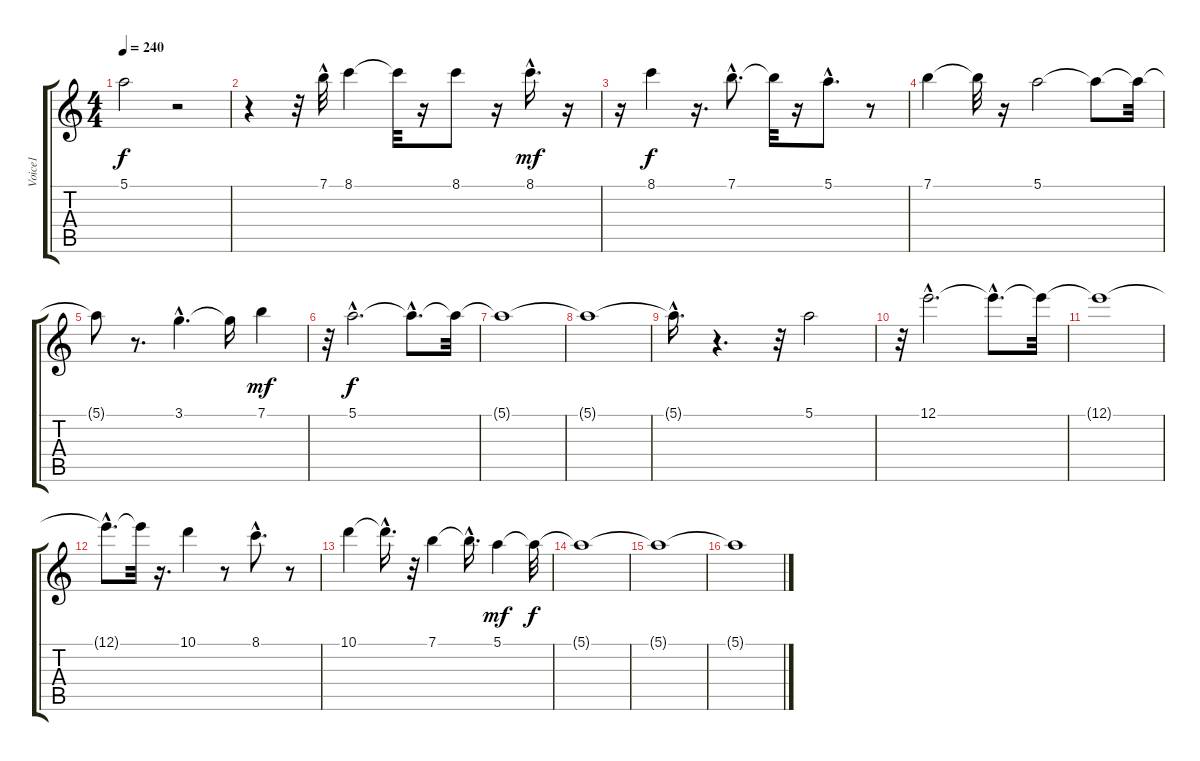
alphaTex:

\track ("Voice1" "Voice1") {instrument electricguitarjazz}
\staff {score tabs}
\tuning (E4 B3 G3 D3 A2 E2) {hide}
\ts (4 4)
\tempo 240
\clef g2
\ks c
5.1{t}.2{dy f} r.2 |
r.4 r.32 7.1{hac}.32 8.1.4 8.1{t}.32 r.16 8.1.8 r.16 8.1{hac}.16{d dy mf} r.16 |
r.16 8.1.4{dy f} r.16{d} 7.1{hac}.8{d} 7.1{t}.32 r.16 5.1{hac}.8{d} r.8 |
7.1.4 7.1{t}.32 r.16 5.1.2 5.1{t}.8 5.1{t}.32 |
5.1{t}.8 r.8{d} 3.1{hac}.4{d} 3.1{t}.16 7.1.4{dy mf} |
r.32 5.1{hac}.2{d dy f} 5.1{hac t}.8{d} 5.1{t}.32 |
5.1{t}.1 |
5.1{t}.1 |
5.1{hac t}.16{d} r.4{d} r.32 5.1.2 |
r.32 12.1{hac}.2{d} 12.1{hac t}.8{d} 12.1{t}.32 |
12.1{t}.1 |
12.1{hac t}.8{d} 12.1{t}.32 r.16{d} 10.1.4 r.8 8.1{hac}.8{d} r.8 |
10.1.4 10.1{hac t}.16{d} r.32 7.1.4 7.1{hac t}.16{d} 5.1.4{dy mf} 5.1{t}.32{dy f} |
5.1{t}.1 |
5.1{t}.1 |
5.1{t}.1
